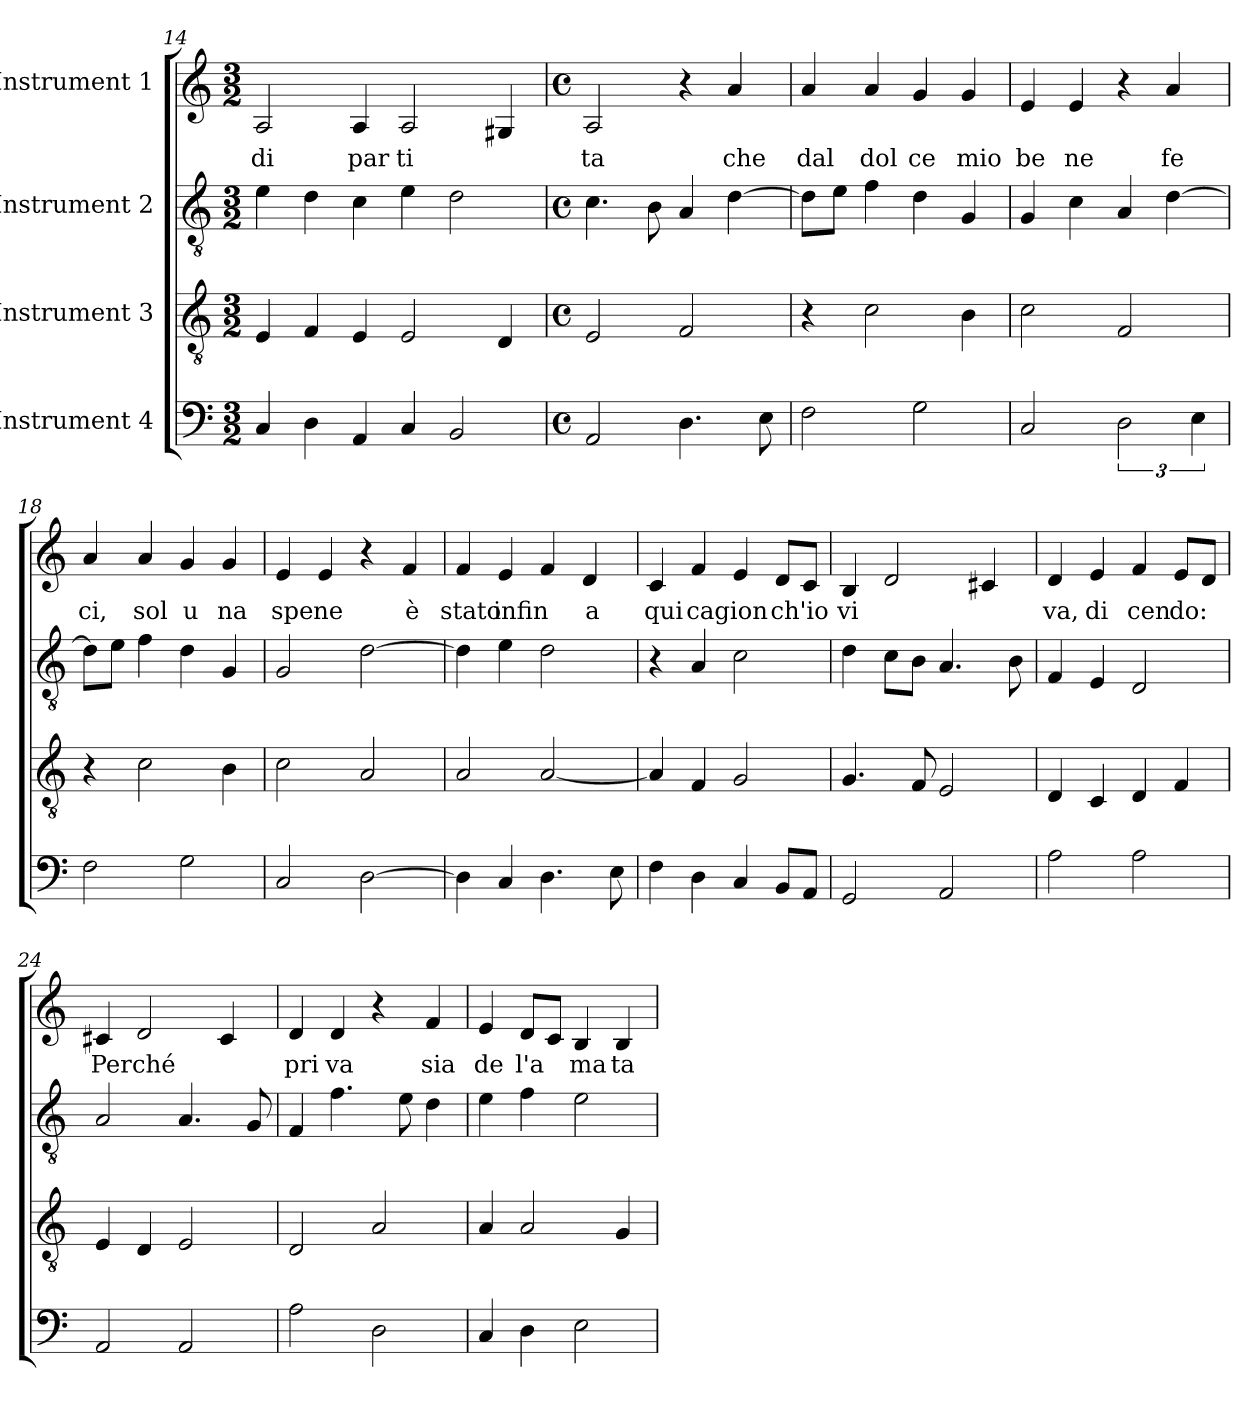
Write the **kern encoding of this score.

**kern	**kern	**kern	**kern	**text
*part4	*part3	*part2	*part1	*part1
*staff4	*staff3	*staff2	*staff1	*staff1
*I"Instrument 4	*I"Instrument 3	*I"Instrument 2	*I"Instrument 1	*
!!LO:LB:g=z
*clefF4	*clefGv2	*clefGv2	*clefG2	*
*M3/2	*M3/2	*M3/2	*M3/2	*
=14	=14	=14	=14	=14
!	!	!	!	!LO:LY:b:cj
4C/	4E/	4e\	2A/	di
4D\	4F/	4d\	.	.
!	!	!	!	!LO:LY:b:cj
4AA/	4E/	4c\	4A/	par
!	!	!	!	!LO:LY:b:cj
4C/	2E/	4e\	2A/	ti
2BB/	.	2d\	.	.
.	4D/	.	4G#/	.
=15	=15	=15	=15	=15
*M4/4	*M4/4	*M4/4	*M4/4	*
*met(c)	*met(c)	*met(c)	*met(c)	*
!	!	!	!	!LO:LY:b:cj
2AA/	2E/	4.c\	2A/	ta
.	.	8B\	.	.
4.D\	2F/	4A/	4r	.
!	!	!	!	!LO:LY:b:cj
.	.	[>4d\	4a/	che
8E\	.	.	.	.
=16	=16	=16	=16	=16
!	!	!	!	!LO:LY:b:cj
2F\	4r	8d\L]	4a/	dal
.	.	8e\J	.	.
!	!	!	!	!LO:LY:b:cj
.	2c\	4f\	4a/	dol
!	!	!	!	!LO:LY:b:cj
2G\	.	4d\	4g/	ce
!	!	!	!	!LO:LY:b:cj
.	4B\	4G/	4g/	mio
=17	=17	=17	=17	=17
!	!	!	!	!LO:LY:b:cj
2C/	2c\	4G/	4e/	be
!	!	!	!	!LO:LY:b:cj
.	.	4c\	4e/	ne
3D\	2F/	4A/	4r	.
!	!	!	!	!LO:LY:b:cj
.	.	[>4d\	4a/	fe
6E\	.	.	.	.
=18	=18	=18	=18	=18
!	!	!	!	!LO:LY:b:cj
2F\	4r	8d\L]	4a/	ci,
.	.	8e\J	.	.
!	!	!	!	!LO:LY:b:cj
.	2c\	4f\	4a/	sol
!	!	!	!	!LO:LY:b:cj
2G\	.	4d\	4g/	u
!	!	!	!	!LO:LY:b:cj
.	4B\	4G/	4g/	na
=19	=19	=19	=19	=19
!	!	!	!	!LO:LY:b:cj
2C/	2c\	2G/	4e/	spe
!	!	!	!	!LO:LY:b:cj
.	.	.	4e/	ne
[>2D\	2A/	[>2d\	4r	.
!	!	!	!	!LO:LY:b:cj
.	.	.	4f/	è
=20	=20	=20	=20	=20
!	!	!	!	!LO:LY:b:cj
4D\]	2A/	4d\]	4f/	stato
!	!	!	!	!LO:LY:b
4C/	.	4e\	4e/	infin
4.D\	[>2A/	2d\	4f/	.
!	!	!	!	!LO:LY:b:cj
.	.	.	4d/	a
8E\	.	.	.	.
!!LO:PB:g=z
=21	=21	=21	=21	=21
!	!	!	!	!LO:LY:b:cj
4F\	4A/]	4r	4c/	qui
!	!	!	!	!LO:LY:b
4D\	4F/	4A/	4f/	cagion
4C/	2G/	2c\	4e/	.
!	!	!	!	!LO:LY:b
8BB/L	.	.	8d/L	ch'io
8AA/J	.	.	8c/J	.
=22	=22	=22	=22	=22
!	!	!	!	!LO:LY:b:cj
2GG/	4.G/	4d\	4B/	vi
.	.	8c\L	2d/	.
.	8F/	8B\J	.	.
2AA/	2E/	4.A/	.	.
.	.	.	4c#/	.
.	.	8B\	.	.
=23	=23	=23	=23	=23
!	!	!	!	!LO:LY:b:cj
2A\	4D/	4F/	4d/	va,
!	!	!	!	!LO:LY:b:cj
.	4C/	4E/	4e/	di
!	!	!	!	!LO:LY:b:cj
2A\	4D/	2D/	4f/	cen
!	!	!	!	!LO:LY:b
.	4F/	.	8e/L	do:
.	.	.	8d/J	.
=24	=24	=24	=24	=24
!	!	!	!	!LO:LY:b:cj
2AA/	4E/	2A/	4c#/	Per
!	!	!	!	!LO:LY:b
.	4D/	.	2d/	ché
2AA/	2E/	4.A/	.	.
.	.	.	4c#/	.
.	.	8G/	.	.
=25	=25	=25	=25	=25
!	!	!	!	!LO:LY:b:cj
2A\	2D/	4F/	4d/	pri
!	!	!	!	!LO:LY:b:cj
.	.	4.f\	4d/	va
2D\	2A/	.	4r	.
.	.	8e\	.	.
!	!	!	!	!LO:LY:b:cj
.	.	4d\	4f/	sia
=26	=26	=26	=26	=26
!	!	!	!	!LO:LY:b:cj
4C/	4A/	4e\	4e/	de
!	!	!	!	!LO:LY:b:cj
4D\	2A/	4f\	8d/L	l'a
.	.	.	8c/J	.
!	!	!	!	!LO:LY:b:cj
2E\	.	2e\	4B/	ma
!	!	!	!	!LO:LY:b:cj
.	4G/	.	4B/	ta
=	=	=	=	=
*-	*-	*-	*-	*-
